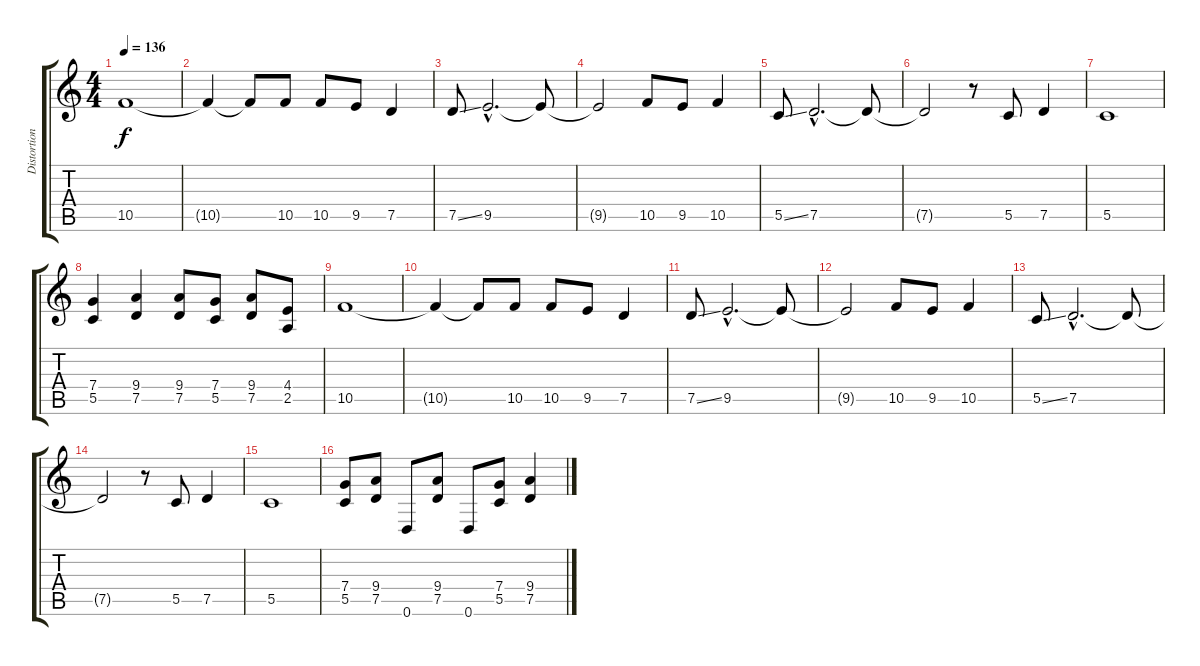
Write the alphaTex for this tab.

\track ("Distortion Guitar 2" "Distortion") {instrument distortionguitar}
\staff {score tabs}
\tuning (D4 A3 F3 C3 G2 D2) {hide}
\ts (4 4)
\tempo 136
\clef g2
\ks c
10.5.1{dy f instrument overdrivenguitar} |
10.5{t}.4 10.5{t}.8 10.5.8 10.5.8 9.5.8 7.5.4 |
7.5{ss}.8 9.5{hac}.2{d} 9.5{t}.8 |
9.5{t}.2 10.5.8 9.5.8 10.5.4 |
5.5{ss}.8 7.5{hac}.2{d} 7.5{t}.8 |
7.5{t}.2 r.8 5.5.8 7.5.4 |
5.5.1 |
(7.4 5.5).4{instrument distortionguitar} (9.4 7.5).4 (9.4 7.5).8 (7.4 5.5).8 (9.4 7.5).8 (4.4 2.5).8 |
10.5.1{instrument overdrivenguitar} |
10.5{t}.4 10.5{t}.8 10.5.8 10.5.8 9.5.8 7.5.4 |
7.5{ss}.8 9.5{hac}.2{d} 9.5{t}.8 |
9.5{t}.2 10.5.8 9.5.8 10.5.4 |
5.5{ss}.8 7.5{hac}.2{d} 7.5{t}.8 |
7.5{t}.2 r.8 5.5.8 7.5.4 |
5.5.1 |
(7.4 5.5).8{instrument distortionguitar} (9.4 7.5).8 0.6.8 (9.4 7.5).8 0.6.8 (7.4 5.5).8 (9.4 7.5).4
